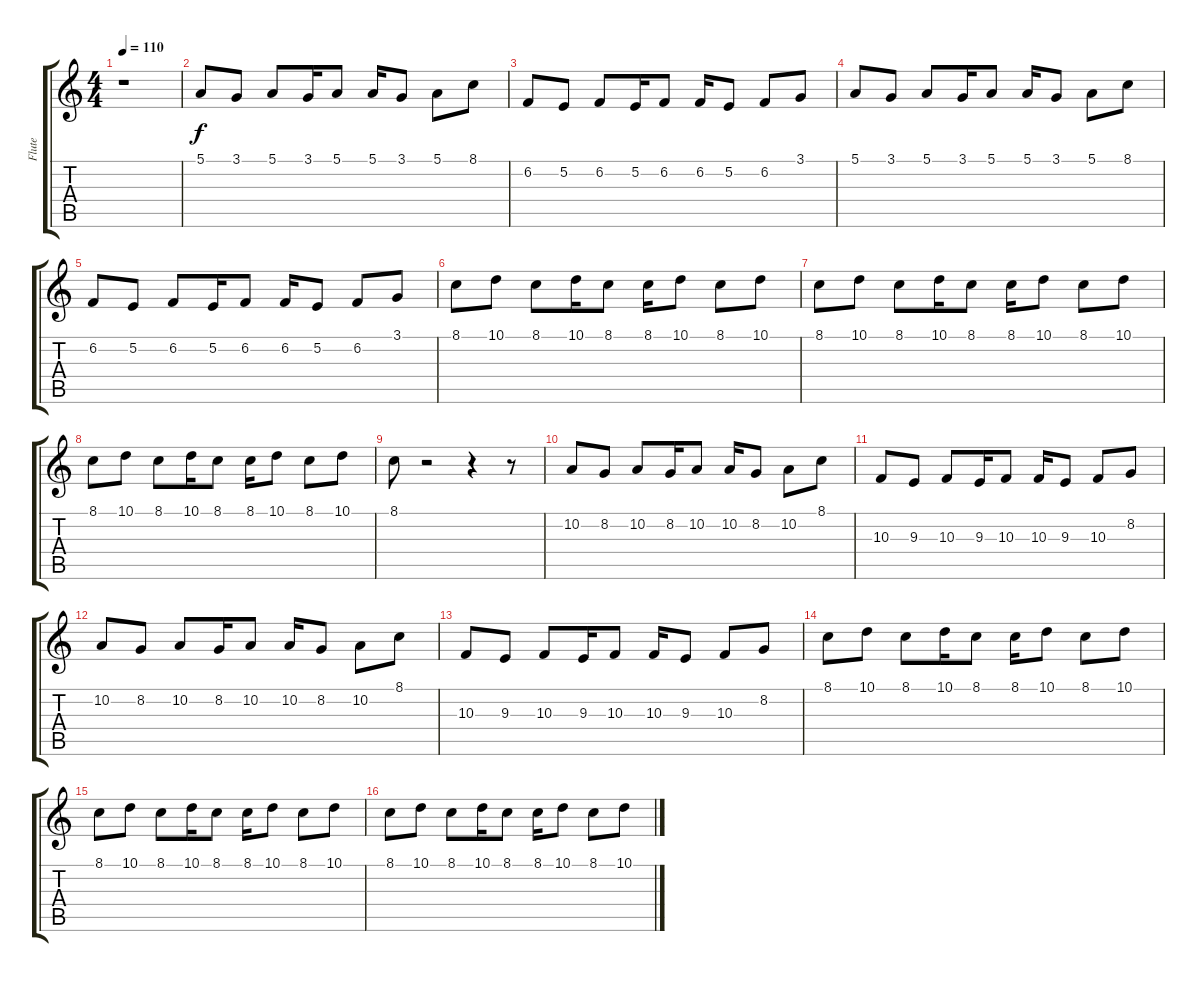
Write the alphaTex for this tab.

\track ("Flute" "Flute") {instrument brasssection}
\staff {score tabs}
\tuning (E4 B3 G3 D3 A2 E2) {hide}
\ts (4 4)
\tempo 110
\clef g2
\ks c
r.1{dy f} |
5.1.8 3.1.8 5.1.8 3.1.16 5.1.8 5.1.16 3.1.8 5.1.8 8.1.8 |
6.2.8 5.2.8 6.2.8 5.2.16 6.2.8 6.2.16 5.2.8 6.2.8 3.1.8 |
5.1.8 3.1.8 5.1.8 3.1.16 5.1.8 5.1.16 3.1.8 5.1.8 8.1.8 |
6.2.8 5.2.8 6.2.8 5.2.16 6.2.8 6.2.16 5.2.8 6.2.8 3.1.8 |
8.1.8 10.1.8 8.1.8 10.1.16 8.1.8 8.1.16 10.1.8 8.1.8 10.1.8 |
8.1.8 10.1.8 8.1.8 10.1.16 8.1.8 8.1.16 10.1.8 8.1.8 10.1.8 |
8.1.8 10.1.8 8.1.8 10.1.16 8.1.8 8.1.16 10.1.8 8.1.8 10.1.8 |
8.1.8 r.2 r.4 r.8 |
10.2.8 8.2.8 10.2.8 8.2.16 10.2.8 10.2.16 8.2.8 10.2.8 8.1.8 |
10.3.8 9.3.8 10.3.8 9.3.16 10.3.8 10.3.16 9.3.8 10.3.8 8.2.8 |
10.2.8 8.2.8 10.2.8 8.2.16 10.2.8 10.2.16 8.2.8 10.2.8 8.1.8 |
10.3.8 9.3.8 10.3.8 9.3.16 10.3.8 10.3.16 9.3.8 10.3.8 8.2.8 |
8.1.8 10.1.8 8.1.8 10.1.16 8.1.8 8.1.16 10.1.8 8.1.8 10.1.8 |
8.1.8 10.1.8 8.1.8 10.1.16 8.1.8 8.1.16 10.1.8 8.1.8 10.1.8 |
8.1.8 10.1.8 8.1.8 10.1.16 8.1.8 8.1.16 10.1.8 8.1.8 10.1.8
